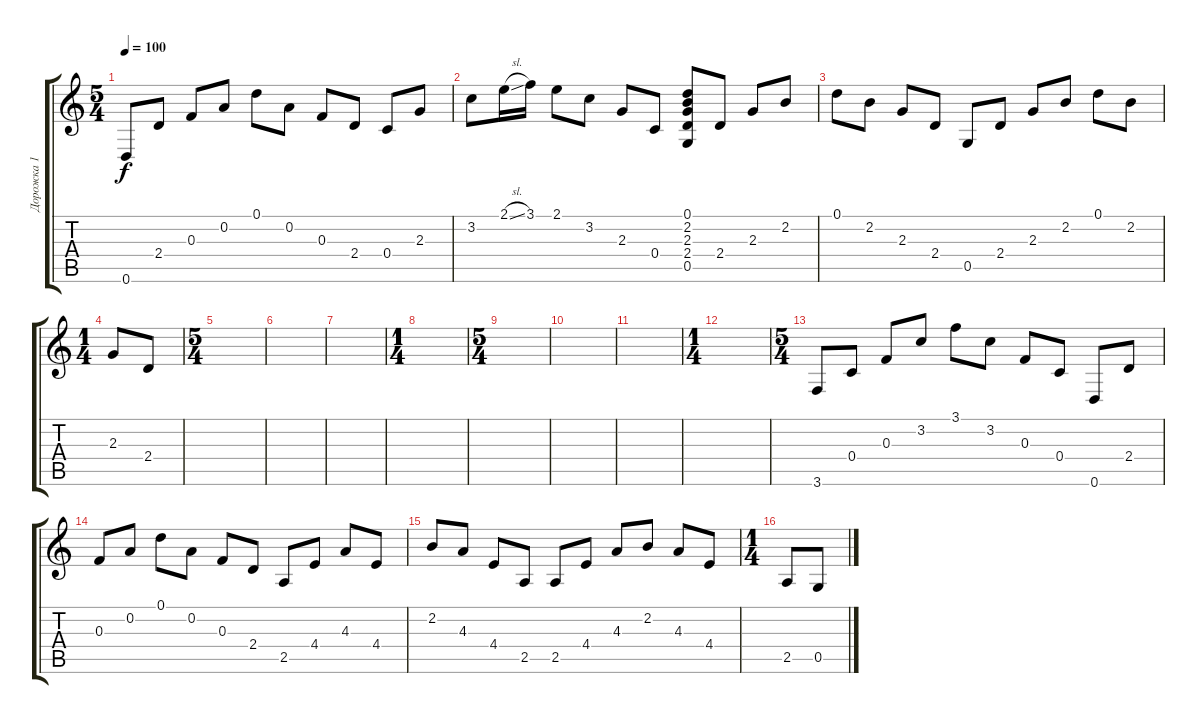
\track ("Дорожка 1" "Дорожка 1") {instrument electricguitarclean}
\staff {score tabs}
\tuning (D4 A3 F3 C3 G2 D2) {hide}
\ts (5 4)
\tempo 100
\clef g2
\ks c
0.6.8{dy f} 2.4.8 0.3.8 0.2.8 0.1.8 0.2.8 0.3.8 2.4.8 0.4.8 2.3.8 |
3.2.8 2.1{sl}.16 3.1.16 2.1.8 3.2.8 2.3.8 0.4.8 (0.1 2.2 2.3 2.4 0.5).8 2.4.8 2.3.8 2.2.8 |
0.1.8 2.2.8 2.3.8 2.4.8 0.5.8 2.4.8 2.3.8 2.2.8 0.1.8 2.2.8 |
\ts (1 4)
2.3.8 2.4.8 |
\ts (5 4)
|
|
|
\ts (1 4)
|
\ts (5 4)
|
|
|
\ts (1 4)
|
\ts (5 4)
3.6.8 0.4.8 0.3.8 3.2.8 3.1.8 3.2.8 0.3.8 0.4.8 0.6.8 2.4.8 |
0.3.8 0.2.8 0.1.8 0.2.8 0.3.8 2.4.8 2.5.8 4.4.8 4.3.8 4.4.8 |
2.2.8 4.3.8 4.4.8 2.5.8 2.5.8 4.4.8 4.3.8 2.2.8 4.3.8 4.4.8 |
\ts (1 4)
2.5.8 0.5.8
